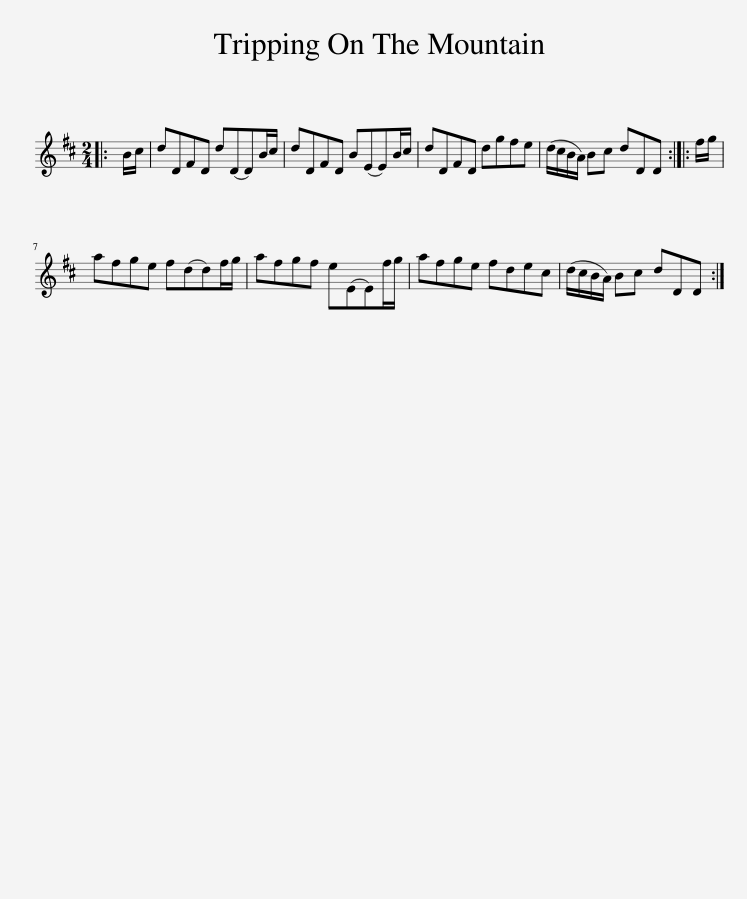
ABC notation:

X:1
L:1/8
M:2/4
I:linebreak $
K:D
V:1 treble
V:1
|: B/c/ | dDFD d(DD)B/c/ | dDFD B(EE)B/c/ | dDFD dgfe | (d/c/B/A/) Bc dDD :: %5
 f/g/ |$ afge f(dd)f/g/ | afgf e(EE)f/g/ | afge fdec | (d/c/B/A/) Bc dDD :| %10
